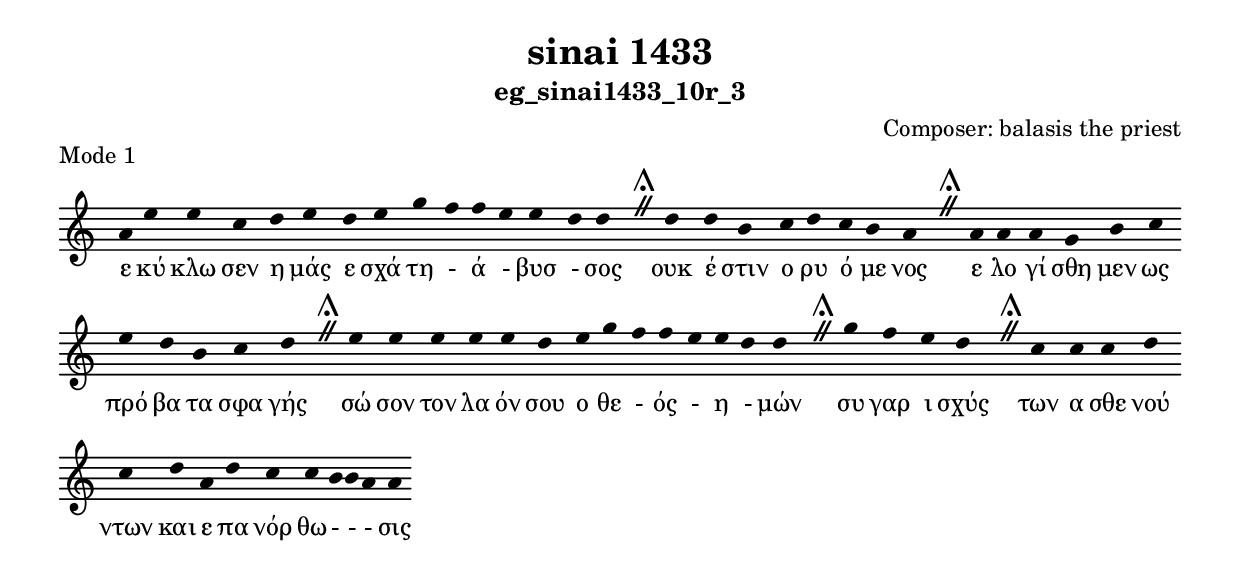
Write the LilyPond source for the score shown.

\include "gregorian.ly"

	\header {
 	  title = "sinai 1433"
	  subtitle = "eg_sinai1433_10r_3"
	  composer = "Composer: balasis the priest"
	  piece = "Mode 1"
	}

	chant = {
	  a'4 e''4 e''4 c''4 d''4 e''4 d''4 e''4 g''4 f''4 f''4 e''4 e''4 d''4 d''4 \divisioMaior
 d''4 d''4 b'4 c''4 d''4 c''4 b'4 a'4 \divisioMaior
 a'4 a'4 a'4 g'4 b'4 c''4 e''4 d''4 b'4 c''4 d''4 \divisioMaior
 e''4 e''4 e''4 e''4 e''4 d''4 e''4 g''4 f''4 f''4 e''4 e''4 d''4 d''4 \divisioMaior
 g''4 f''4 e''4 d''4 \divisioMaior
 c''4 c''4 c''4 d''4 c''4 d''4 a'4 d''4 c''4 c''4 b'4 b'4 a'4 a'4\finalis
	}

	verba = \lyricmode {ε κύ κλω σεν η μάς ε σχά τη - ά - βυσ - σος 
ουκ έ στιν ο ρυ ό με νος 
ε λο γί σθη μεν ως πρό βα τα σφα γής 
σώ σον τον λα όν σου ο θε - ός - η - μών 
συ γαρ ι σχύς 
των α σθε νού ντων και ε πα νόρ θω -  -  - σις 
	}


	\score {
	  \new Staff <<
	  \new Voice = "melody" \chant
	  \new Lyrics = "one" \lyricsto melody \verba
	  >>
	  \layout {
	    \context {
	      \Staff
	      \remove "Time_signature_engraver"
	      \remove "Bar_engraver"
	    }
	    \context {
	      \Voice
	      \remove "Stem_engraver"
	    }
	  }
	}